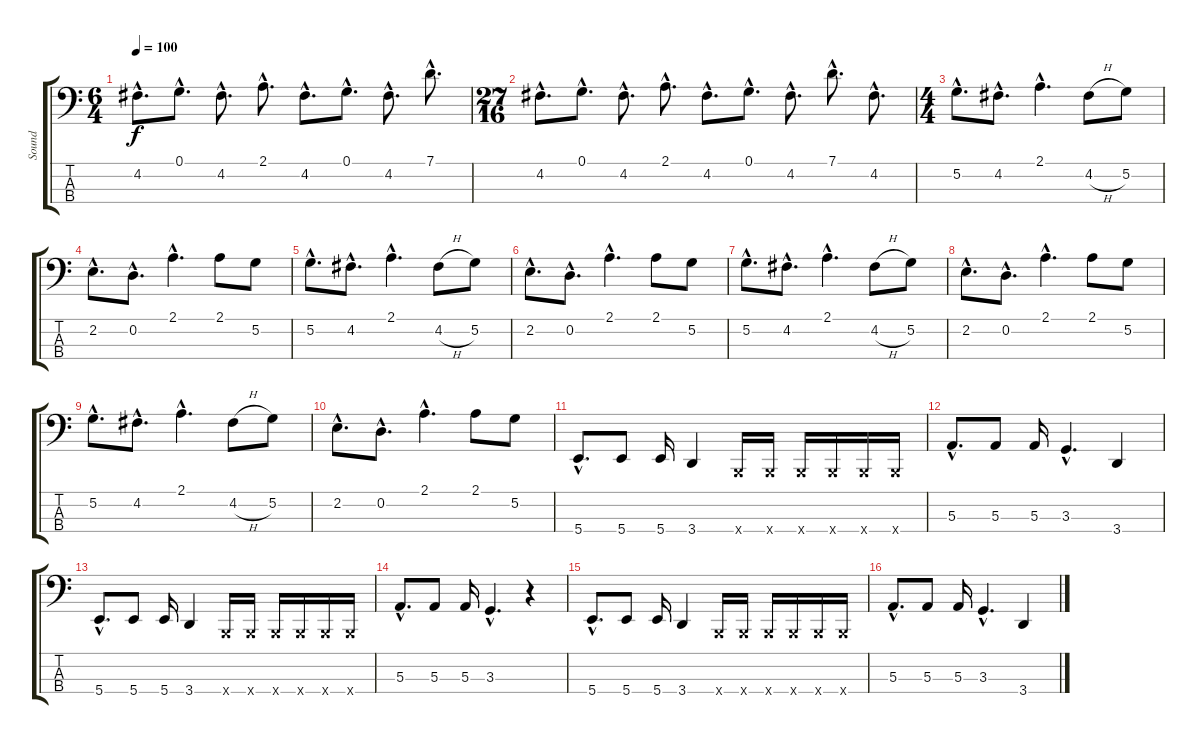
\track ("Sound" "Sound") {instrument slapbass2}
\staff {score tabs}
\tuning (G2 D2 E1 B0) {hide}
\ts (6 4)
\tempo 100
\clef f4
\ks c
4.2{hac}.8{d dy f} 0.1{hac}.8{d} 4.2{hac}.8{d} 2.1{hac}.8{d} 4.2{hac}.8{d} 0.1{hac}.8{d} 4.2{hac}.8{d} 7.1{hac}.8{d} |
\ts (27 16)
4.2{hac}.8{d} 0.1{hac}.8{d} 4.2{hac}.8{d} 2.1{hac}.8{d} 4.2{hac}.8{d} 0.1{hac}.8{d} 4.2{hac}.8{d} 7.1{hac}.8{d} 4.2{hac}.8{d} |
\ts (4 4)
5.2{hac}.8{d} 4.2{hac}.8{d} 2.1{hac}.4{d} 4.2{h}.8 5.2.8 |
2.2{hac}.8{d} 0.2{hac}.8{d} 2.1{hac}.4{d} 2.1.8 5.2.8 |
5.2{hac}.8{d} 4.2{hac}.8{d} 2.1{hac}.4{d} 4.2{h}.8 5.2.8 |
2.2{hac}.8{d} 0.2{hac}.8{d} 2.1{hac}.4{d} 2.1.8 5.2.8 |
5.2{hac}.8{d} 4.2{hac}.8{d} 2.1{hac}.4{d} 4.2{h}.8 5.2.8 |
2.2{hac}.8{d} 0.2{hac}.8{d} 2.1{hac}.4{d} 2.1.8 5.2.8 |
5.2{hac}.8{d} 4.2{hac}.8{d} 2.1{hac}.4{d} 4.2{h}.8 5.2.8 |
2.2{hac}.8{d} 0.2{hac}.8{d} 2.1{hac}.4{d} 2.1.8 5.2.8 |
5.4{hac}.8{d} 5.4.8 5.4.16 3.4.4 0.4{x}.16 0.4{x}.16 0.4{x}.16 0.4{x}.16 0.4{x}.16 0.4{x}.16 |
5.3{hac}.8{d} 5.3.8 5.3.16 3.3{hac}.4{d} 3.4.4 |
5.4{hac}.8{d} 5.4.8 5.4.16 3.4.4 0.4{x}.16 0.4{x}.16 0.4{x}.16 0.4{x}.16 0.4{x}.16 0.4{x}.16 |
5.3{hac}.8{d} 5.3.8 5.3.16 3.3{hac}.4{d} r.4 |
5.4{hac}.8{d} 5.4.8 5.4.16 3.4.4 0.4{x}.16 0.4{x}.16 0.4{x}.16 0.4{x}.16 0.4{x}.16 0.4{x}.16 |
5.3{hac}.8{d} 5.3.8 5.3.16 3.3{hac}.4{d} 3.4.4
